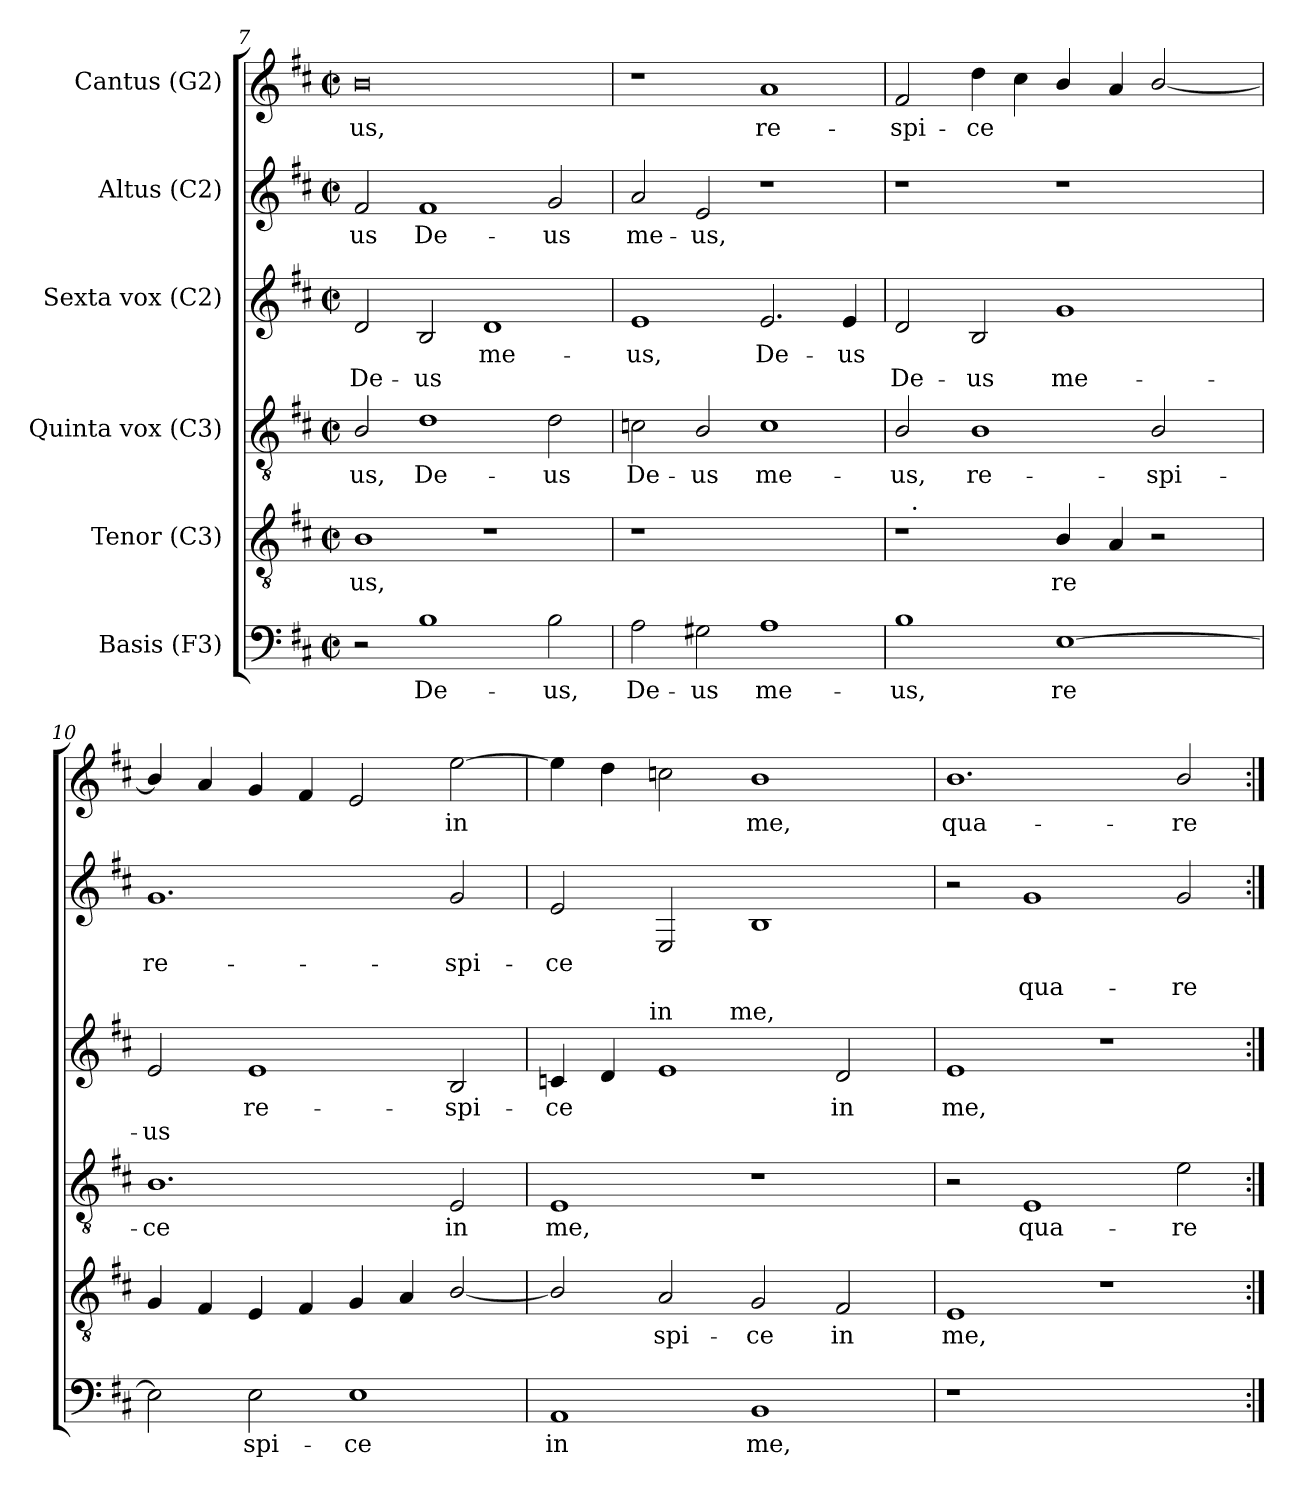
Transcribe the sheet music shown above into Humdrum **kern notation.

**kern	**text	**kern	**text	**kern	**text	**kern	**text	**text	**kern	**text	**text	**kern	**text
*part6	*part6	*part5	*part5	*part4	*part4	*part3	*part3	*part3	*part2	*part2	*part2	*part1	*part1
*staff6	*staff6	*staff5	*staff5	*staff4	*staff4	*staff3	*staff3	*staff3	*staff2	*staff2	*staff2	*staff1	*staff1
*I"Basis (F3)	*	*I"Tenor (C3)	*	*I"Quinta vox (C3)	*	*I"Sexta vox (C2)	*	*	*I"Altus (C2)	*	*	*I"Cantus (G2)	*
*clefF4	*	*clefGv2	*	*clefGv2	*	*clefG2	*	*	*clefG2	*	*	*clefG2	*
*k[f#c#]	*	*k[f#c#]	*	*k[f#c#]	*	*k[f#c#]	*	*	*k[f#c#]	*	*	*k[f#c#]	*
*D:	*	*D:	*	*D:	*	*D:	*	*	*D:	*	*	*D:	*
*M2/2	*	*M2/2	*	*M2/2	*	*M2/2	*	*	*M2/2	*	*	*M2/2	*
*met(c|)	*	*met(c|)	*	*met(c|)	*	*met(c|)	*	*	*met(c|)	*	*	*met(c|)	*
=7	=7	=7	=7	=7	=7	=7	=7	=7	=7	=7	=7	=7	=7
!	!	!	!LO:LY:b:cj	!	!LO:LY:b:cj	!	!LO:LY:b:cj	!LO:LY:b:cj	!	!LO:LY:b:cj	!	!	!LO:LY:b:cj
2r	.	1B	-us,	2B/	-us,	2d/	-	De-	2f#/	us	.	0b	-us,
!	!LO:LY:b:cj	!	!	!	!LO:LY:b:cj	!	!LO:LY:b:cj	!LO:LY:b:cj	!	!LO:LY:b:cj	!	!	!
1B	De-	.	.	1d	De-	2B/	-	us	1f#	De-	.	.	.
!	!	!	!	!	!	!	!LO:LY:b:cj	!LO:LY:b:cj	!	!	!	!	!
.	.	1r	.	.	.	1d	me-	-	.	.	.	.	.
!	!LO:LY:b:cj	!	!	!	!LO:LY:b:cj	!	!	!	!	!LO:LY:b:cj	!	!	!
2B\	-us,	.	.	2d\	-us	.	.	.	2g/	-us	.	.	.
=8	=8	=8	=8	=8	=8	=8	=8	=8	=8	=8	=8	=8	=8
!	!LO:LY:b:cj	!	!	!	!LO:LY:b:cj	!	!LO:LY:b:cj	!	!	!LO:LY:b:cj	!	!	!
2A\	De-	1r	.	2cn\	De-	1e	us,	.	2a/	me-	.	1r	.
!	!LO:LY:b:cj	!	!	!	!LO:LY:b:cj	!	!	!	!	!LO:LY:b:cj	!	!	!
2G#X\	-us	.	.	2B/	-us	.	.	.	2e/	-us,	.	.	.
!	!LO:LY:b:cj	!	!	!	!LO:LY:b:cj	!	!LO:LY:b:cj	!	!	!	!	!	!LO:LY:b:cj
1A	me-	1ryy	.	1c	me-	2.e/	De-	.	1r	.	.	1a	re-
!	!	!	!	!	!	!	!LO:LY:b:cj	!	!	!	!	!	!
.	.	.	.	.	.	4e/	-us	.	.	.	.	.	.
!!LO:PB:g=z
=9	=9	=9	=9	=9	=9	=9	=9	=9	=9	=9	=9	=9	=9
!	!LO:LY:b:cj	!	!	!	!LO:LY:b:cj	!	!LO:LY:b:cj	!LO:LY:b:cj	!	!	!	!	!LO:LY:a:cj
*	*	*^	*	*	*	*	*	*	*	*	*	*	*
1B	-us,	1r	32.ryy	.	2B/	-us,	2d/	.	De-	1r	.	.	2f#/	-spi-
!	!	!	!LO:TX:a:t=.	!	!	!	!	!	!	!	!	!	!	!
.	.	.	1ryy	.	.	.	.	.	.	.	.	.	.	.
!	!	!	!	!	!	!LO:LY:b:cj	!	!LO:LY:b:cj	!LO:LY:b:cj	!	!	!	!	!LO:LY:a:cj
.	.	.	.	.	1B	re-	2B/	-	us	.	.	.	4dd\	-ce
!	!	!	!	!	!	!	!	!	!	!	!	!	!	!LO:LY:a:cj
.	.	.	.	.	.	.	.	.	.	.	.	.	4cc#\	.
!	!LO:LY:b:cj	!	!	!LO:LY:b:cj	!	!	!	!LO:LY:b:cj	!LO:LY:b:cj	!	!	!	!	!LO:LY:a:cj
[>1E	re-	4B/	.	re-	.	.	1g	.	me-	1r	.	.	4b/	.
.	.	.	2ryy	.	.	.	.	.	.	.	.	.	.	.
!	!	!	!	!LO:LY:b:cj	!	!	!	!	!	!	!	!	!	!LO:LY:a:cj
.	.	4A/	.	--	.	.	.	.	.	.	.	.	4a/	.
!	!	!	!	!	!	!LO:LY:b:cj	!	!	!	!	!	!	!	!LO:LY:a:cj
.	.	2r	.	.	2B/	-spi-	.	.	.	.	.	.	[<2b/	.
.	.	.	4ryy	.	.	.	.	.	.	.	.	.	.	.
.	.	.	8ryy	.	.	.	.	.	.	.	.	.	.	.
.	.	.	16ryy	.	.	.	.	.	.	.	.	.	.	.
.	.	.	64ryy	.	.	.	.	.	.	.	.	.	.	.
=10	=10	=10	=10	=10	=10	=10	=10	=10	=10	=10	=10	=10	=10	=10
!	!LO:LY:b:cj	!	!	!LO:LY:b:cj	!	!LO:LY:b:cj	!	!LO:LY:b:cj	!LO:LY:b:cj	!	!LO:LY:b:cj	!	!	!LO:LY:a:cj
*	*	*v	*v	*	*	*	*	*	*	*	*	*	*	*
2E\]	--	4G/	--	1.B	-ce	2e/	-	us	1.g	re-	.	4b/]	.
!	!	!	!LO:LY:b:cj	!	!	!	!	!	!	!	!	!	!LO:LY:a:cj
.	.	4F#/	--	.	.	.	.	.	.	.	.	4a/	.
!	!LO:LY:b:cj	!	!LO:LY:b:cj	!	!	!	!LO:LY:b:cj	!LO:LY:b:cj	!	!	!	!	!LO:LY:a:cj
2E\	-spi-	4E/	--	.	.	1e	re-	-	.	.	.	4g/	.
!	!	!	!LO:LY:b:cj	!	!	!	!	!	!	!	!	!	!LO:LY:a:cj
.	.	4F#/	--	.	.	.	.	.	.	.	.	4f#/	.
!	!LO:LY:b:cj	!	!LO:LY:b:cj	!	!	!	!	!	!	!	!	!	!LO:LY:a:cj
1E	-ce	4G/	--	.	.	.	.	.	.	.	.	2e/	.
!	!	!	!LO:LY:b:cj	!	!	!	!	!	!	!	!	!	!
.	.	4A/	--	.	.	.	.	.	.	.	.	.	.
!	!	!	!LO:LY:b:cj	!	!LO:LY:b:cj	!	!LO:LY:b:cj	!LO:LY:b:cj	!	!LO:LY:b:cj	!	!	!LO:LY:a:cj
.	.	[<2B/	--	2E/	in	2B/	spi-	-	2g/	-spi-	.	[>2ee\	in
=11	=11	=11	=11	=11	=11	=11	=11	=11	=11	=11	=11	=11	=11
!	!LO:LY:b:cj	!	!LO:LY:b:cj	!	!LO:LY:b:cj	!	!LO:LY:b:cj	!	!	!LO:LY:b:cj	!	!	!LO:LY:a:cj
*	*	*	*	*	*	*^	*	*	*	*	*	*	*
*	*	*	*	*	*	*	*^	*	*	*	*	*	*	*
1AA	in	2B/]	--	1E	me,	4c/	4ryy	2...ryy	ce	.	2e/	-ce	.	4ee\]	.
!	!	!	!	!	!	!	!	!	!LO:LY:b:cj	!	!	!	!	!	!LO:LY:a:cj
.	.	.	.	.	.	4d/	8...ryy	.	.	.	.	.	.	4dd\	.
!	!	!	!	!	!	!	!LO:TX:a:t=in	!	!	!	!	!	!	!	!
.	.	.	.	.	.	.	1ryy	.	.	.	.	.	.	.	.
!	!	!	!LO:LY:b:cj	!	!	!	!	!	!LO:LY:b:cj	!	!	!LO:LY:b:cj	!	!	!LO:LY:a:cj
.	.	2A/	-spi-	.	.	1e	.	.	.	.	2E/	.	.	2ccn\	.
!	!	!	!	!	!	!	!	!LO:TX:a:t=me,	!	!	!	!	!	!	!
.	.	.	.	.	.	.	.	1ryy	.	.	.	.	.	.	.
!	!LO:LY:b:cj	!	!LO:LY:b:cj	!	!	!	!	!	!	!	!	!LO:LY:b:cj	!	!	!LO:LY:a:cj
1BB	me,	2G/	-ce	1r	.	.	.	.	.	.	1B	.	.	1b	me,
.	.	.	.	.	.	.	2ryy	.	.	.	.	.	.	.	.
!	!	!	!LO:LY:b:cj	!	!	!	!	!	!LO:LY:b:cj	!	!	!	!	!	!
.	.	2F#/	in	.	.	2d/	.	.	in	.	.	.	.	.	.
.	.	.	.	.	.	.	.	16ryy	.	.	.	.	.	.	.
.	.	.	.	.	.	.	64ryy	.	.	.	.	.	.	.	.
=12	=12	=12	=12	=12	=12	=12	=12	=12	=12	=12	=12	=12	=12	=12	=12
!	!	!	!LO:LY:b:cj	!	!	!	!	!	!LO:LY:b:cj	!	!	!	!	!	!LO:LY:a:cj
*	*	*	*	*	*	*v	*v	*v	*	*	*	*	*	*	*
1r	.	1E	me,	2r	.	1e	me,	.	2r	.	.	1.b	qua-
!	!	!	!	!	!LO:LY:b:cj	!	!	!	!	!LO:LY:b:cj	!LO:LY:b:cj	!	!
.	.	.	.	1E	qua-	.	.	.	1g	.	qua-	.	.
1ryy	.	1r	.	.	.	1r	.	.	.	.	.	.	.
!	!	!	!	!	!LO:LY:b:cj	!	!	!	!	!LO:LY:b:cj	!LO:LY:b:cj	!	!LO:LY:a:cj
.	.	.	.	2e\	-re	.	.	.	2g/	-	re	2b/	-re
=:|!	=:|!	=:|!	=:|!	=:|!	=:|!	=:|!	=:|!	=:|!	=:|!	=:|!	=:|!	=:|!	=:|!
*-	*-	*-	*-	*-	*-	*-	*-	*-	*-	*-	*-	*-	*-
